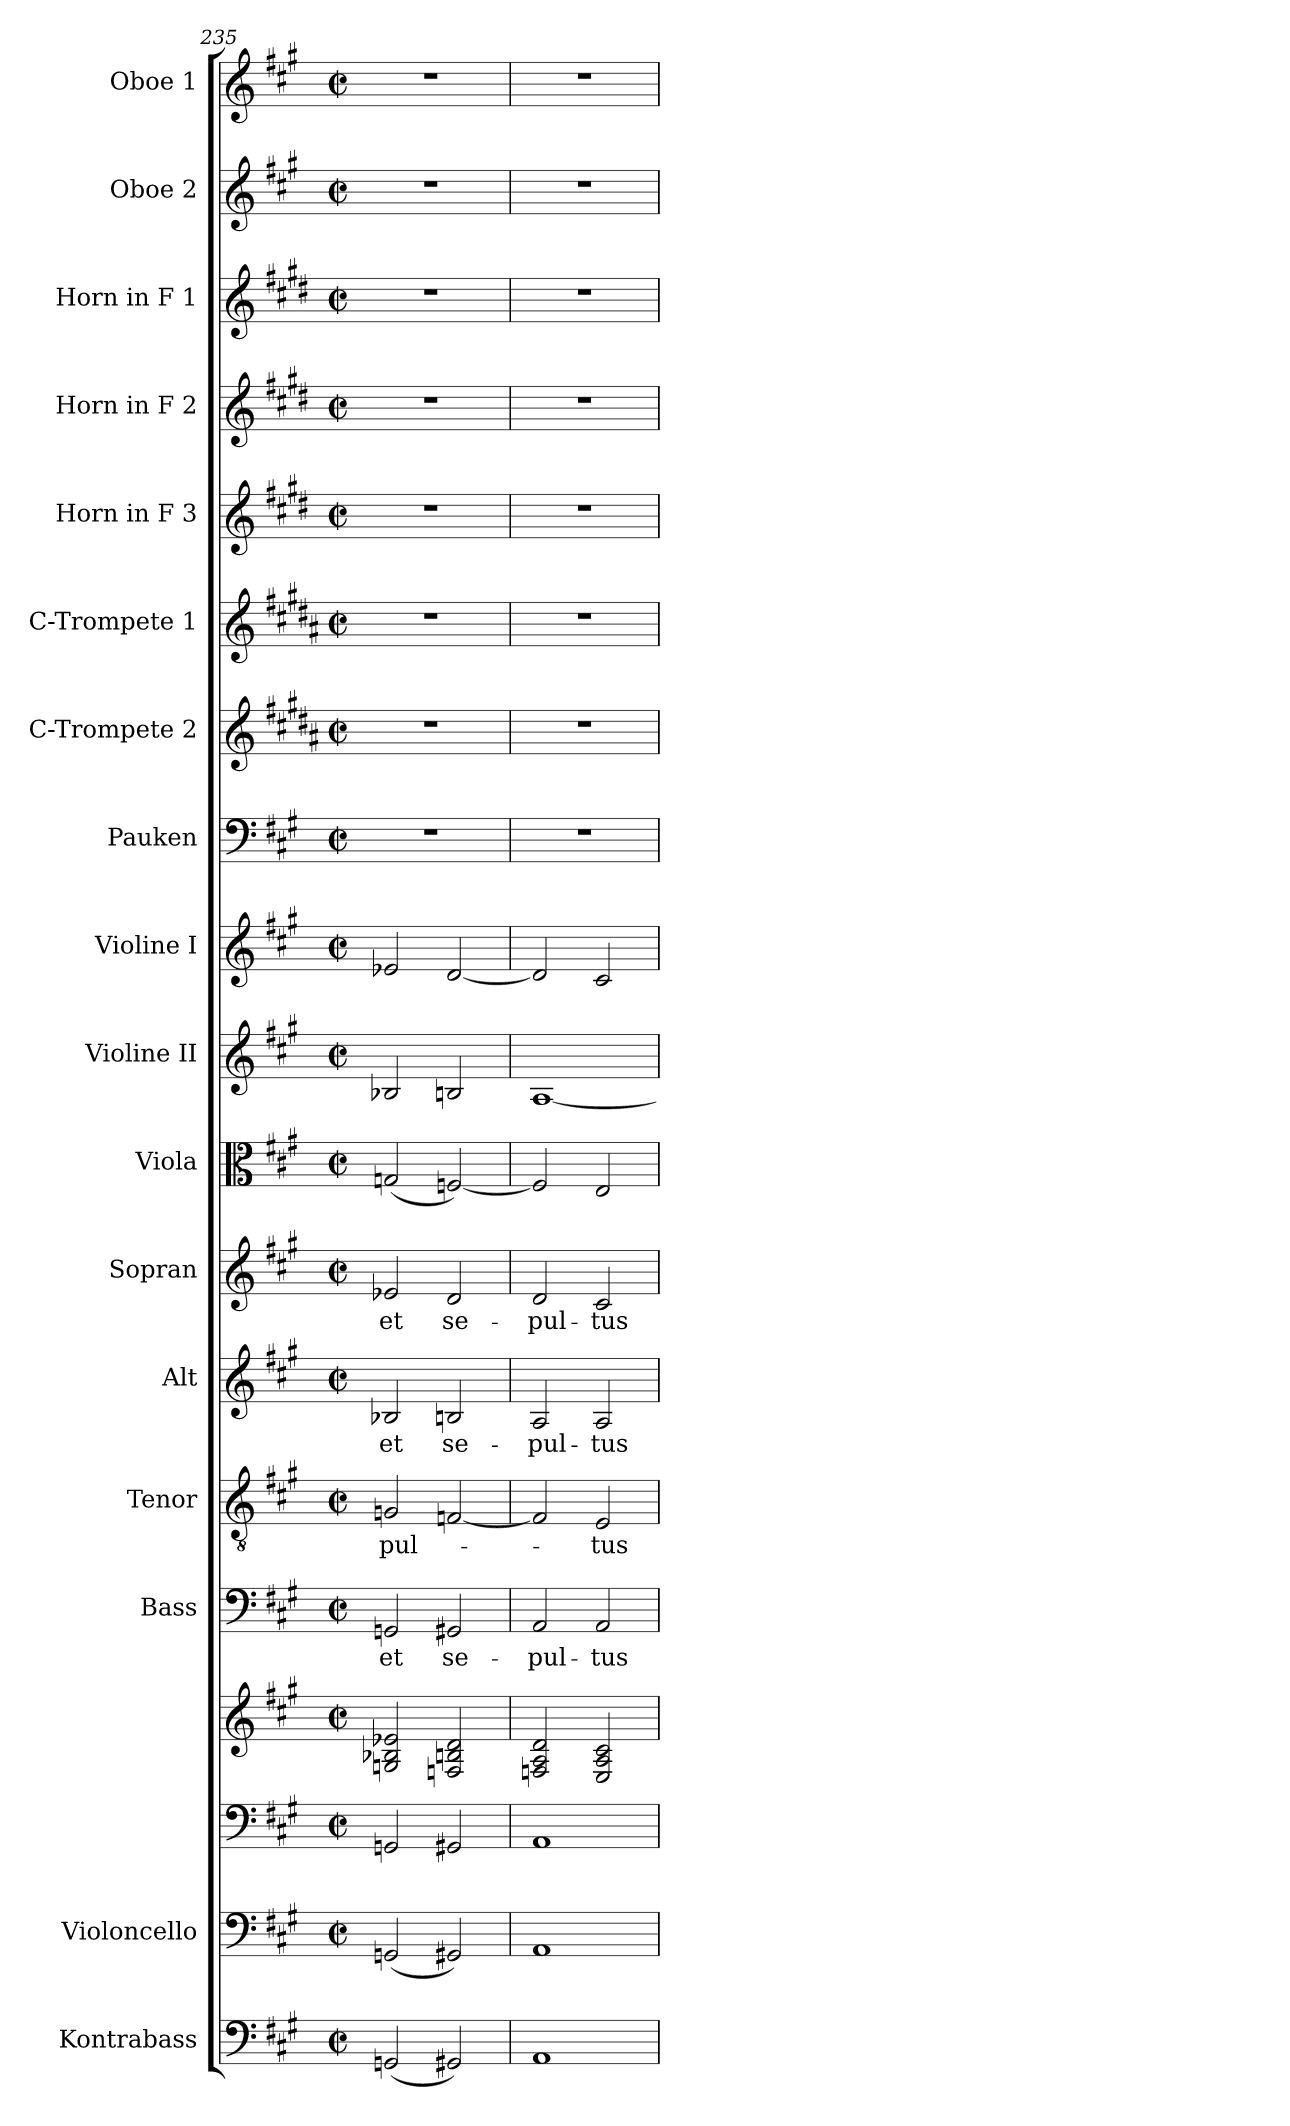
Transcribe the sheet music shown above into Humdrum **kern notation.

**kern	**kern	**kern	**kern	**kern	**text	**kern	**text	**kern	**text	**kern	**text	**kern	**kern	**kern	**kern	**kern	**kern	**kern	**kern	**kern	**kern	**kern
*part18	*part17	*part16	*part16	*part15	*part15	*part14	*part14	*part13	*part13	*part12	*part12	*part11	*part10	*part9	*part8	*part7	*part6	*part5	*part4	*part3	*part2	*part1
*staff19	*staff18	*staff17	*staff16	*staff15	*staff15	*staff14	*staff14	*staff13	*staff13	*staff12	*staff12	*staff11	*staff10	*staff9	*staff8	*staff7	*staff6	*staff5	*staff4	*staff3	*staff2	*staff1
*I"Kontrabass	*I"Violoncello	*	*	*I"Bass	*	*I"Tenor	*	*I"Alt	*	*I"Sopran	*	*I"Viola	*I"Violine II	*I"Violine I	*I"Pauken	*I"C-Trompete 2	*I"C-Trompete 1	*I"Horn in F 3	*I"Horn in F 2	*I"Horn in F 1	*I"Oboe 2	*I"Oboe 1
*I'Kb.	*I'Vc.	*	*	*I'B.	*	*I'T.	*	*I'A.	*	*I'S.	*	*I'Vla.	*I'Vl. II	*I'Vl. I	*I'Pk.	*I'C Trp. 2	*I'C Trp. 1	*	*	*	*I'Ob. 2	*I'Ob. 1
*clefF4	*clefF4	*clefF4	*clefG2	*clefF4	*	*clefGv2	*	*clefG2	*	*clefG2	*	*clefC3	*clefG2	*clefG2	*clefF4	*clefG2	*clefG2	*clefG2	*clefG2	*clefG2	*clefG2	*clefG2
*ITrd7c12	*	*	*	*	*	*	*	*	*	*	*	*	*	*	*	*ITrd1c2	*ITrd1c2	*ITrd4c7	*ITrd4c7	*ITrd4c7	*	*
*k[f#c#g#]	*k[f#c#g#]	*k[f#c#g#]	*k[f#c#g#]	*k[f#c#g#]	*	*k[f#c#g#]	*	*k[f#c#g#]	*	*k[f#c#g#]	*	*k[f#c#g#]	*k[f#c#g#]	*k[f#c#g#]	*k[f#c#g#]	*k[f#c#g#]	*k[f#c#g#]	*k[f#c#g#]	*k[f#c#g#]	*k[f#c#g#]	*k[f#c#g#]	*k[f#c#g#]
*A:	*A:	*A:	*A:	*A:	*	*A:	*	*A:	*	*A:	*	*A:	*A:	*A:	*A:	*A:	*A:	*A:	*A:	*A:	*A:	*A:
*M2/2	*M2/2	*M2/2	*M2/2	*M2/2	*	*M2/2	*	*M2/2	*	*M2/2	*	*M2/2	*M2/2	*M2/2	*M2/2	*M2/2	*M2/2	*M2/2	*M2/2	*M2/2	*M2/2	*M2/2
*met(c|)	*met(c|)	*met(c|)	*met(c|)	*met(c|)	*	*met(c|)	*	*met(c|)	*	*met(c|)	*	*met(c|)	*met(c|)	*met(c|)	*met(c|)	*met(c|)	*met(c|)	*met(c|)	*met(c|)	*met(c|)	*met(c|)	*met(c|)
=235	=235	=235	=235	=235	=235	=235	=235	=235	=235	=235	=235	=235	=235	=235	=235	=235	=235	=235	=235	=235	=235	=235
!	!	!	!	!	!LO:LY:b	!	!LO:LY:b	!	!LO:LY:b	!	!LO:LY:b	!	!	!	!	!	!	!	!	!	!	!
(<2GGGn/	(<2GGn/	2GGn/	2Gn/ 2B-X/ 2e-X/	2GGn/	et	2Gn/	-pul-	2B-X/	et	2e-X/	et	(<2Gn/	2B-X/	2e-X/	1r	1r	1r	1r	1r	1r	1r	1r
!	!	!	!	!	!LO:LY:b	!	!	!	!LO:LY:b	!	!LO:LY:b	!	!	!	!	!	!	!	!	!	!	!
2GGG#X/)	2GG#X/)	2GG#X/	2Fn/ 2Bn/ 2d/	2GG#X/	se-	[2Fn/	.	2Bn/	se-	2d/	se-	[2Fn/)	2Bn/	[2d/	.	.	.	.	.	.	.	.
=236	=236	=236	=236	=236	=236	=236	=236	=236	=236	=236	=236	=236	=236	=236	=236	=236	=236	=236	=236	=236	=236	=236
!	!	!	!	!	!LO:LY:b	!	!	!	!LO:LY:b	!	!LO:LY:b	!	!	!	!	!	!	!	!	!	!	!
1AAA	1AA	1AA	2Fn/ 2A/ 2d/	2AA/	-pul-	2F/]	.	2A/	-pul-	2d/	-pul-	2F/]	[1A	2d/]	1r	1r	1r	1r	1r	1r	1r	1r
!	!	!	!	!	!LO:LY:b	!	!LO:LY:b	!	!LO:LY:b	!	!LO:LY:b	!	!	!	!	!	!	!	!	!	!	!
.	.	.	2E/ 2A/ 2c#/	2AA/	-tus	2E/	-tus	2A/	-tus	2c#/	-tus	2E/	.	2c#/	.	.	.	.	.	.	.	.
=	=	=	=	=	=	=	=	=	=	=	=	=	=	=	=	=	=	=	=	=	=	=
*-	*-	*-	*-	*-	*-	*-	*-	*-	*-	*-	*-	*-	*-	*-	*-	*-	*-	*-	*-	*-	*-	*-
